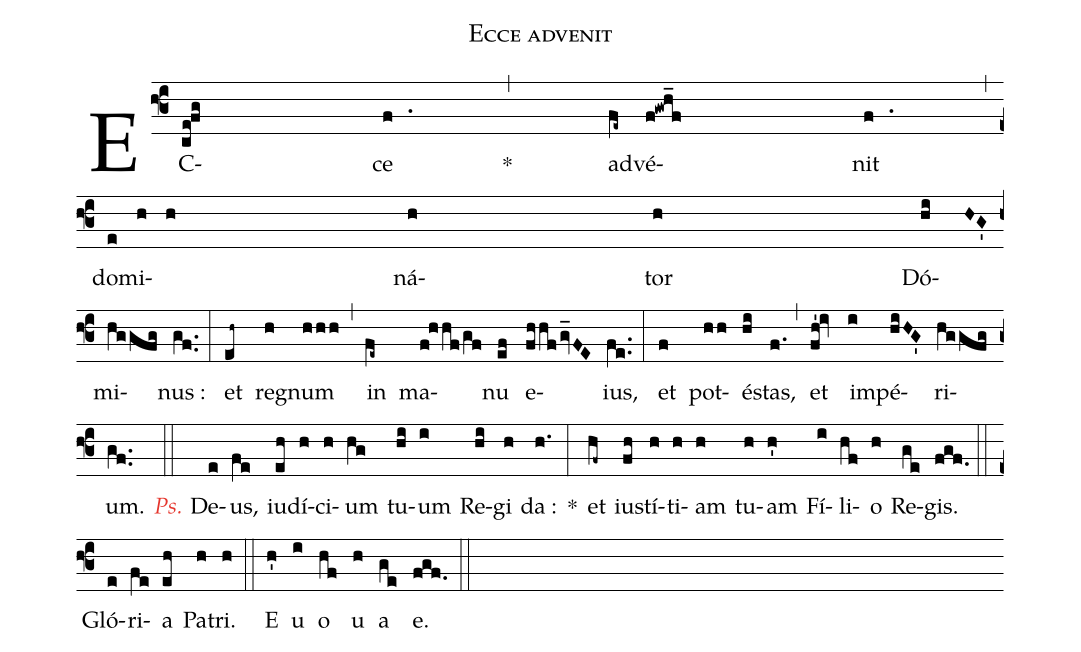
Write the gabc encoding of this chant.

name:Ecce advenit;
%%
(f3) EC(ce!fg)ce(f.) *(,) ad(fe~)vé(f!gwh_f)nit(f.) (,z)
do(e)mi(hh)ná(h)tor(h) Dó(hiHG'z)mi(hggfg)nus :(gf..) (:)
et(eh~) re(h)gnum(hhh) (,) in(fe~) ma(f!hhf!/gf)nu(ef) e(fhhfgv_FE)ius,(fe..) (:)
et(f) pot(hh)é(hi)stas,(f.) (,) et(fh'!iv) im(i)pé(hiHG')ri(hggfg)um.(gf..) (::)

<i><c>Ps.</c></i> De(e)us,(fe) iu(eh)dí(h)ci(h)um(hg) tu(hi)um(i) Re(hi)gi(h) da :(h.) *(:)
et(hf~) iu(fh)stí(h)ti(h)am(h) tu(h)am(h') Fí(i)li(hf)o(h) Re(ge)gis.(fgf.) (::)

Gló(e)ri(fe)a(eh) Pa(h)tri.(h) (::) E(h') u(i) o(hf) u(h) a(ge) e.(fgf.) (::)
